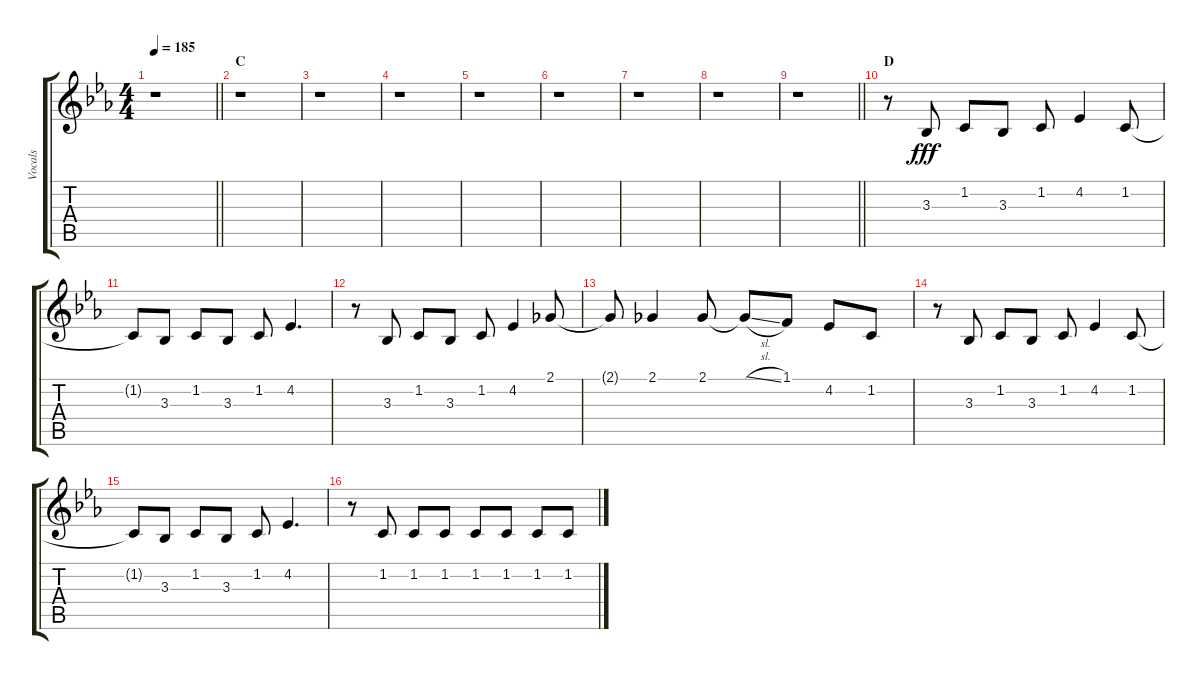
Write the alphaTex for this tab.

\track ("Vocals" "Vocals") {instrument voiceoohs}
\staff {score tabs}
\tuning (E4 B3 G3 D3 A2 E2) {hide}
\ts (4 4)
\tempo 185
\clef g2
\barLineRight lightlight
\ks eb
r.1{dy fff} |
\section ("" "C")
r.1 |
r.1 |
r.1 |
r.1 |
r.1 |
r.1 |
r.1 |
\barLineRight lightlight
r.1 |
\section ("" "D")
r.8 3.3.8 1.2.8 3.3.8 1.2.8 4.2.4 1.2.8 |
1.2{t}.8 3.3.8 1.2.8 3.3.8 1.2.8 4.2.4{d} |
r.8 3.3.8 1.2.8 3.3.8 1.2.8 4.2.4 2.1.8 |
2.1{t}.8 2.1.4 2.1.8 2.1{sl t}.8 1.1.8 4.2.8 1.2.8 |
r.8 3.3.8 1.2.8 3.3.8 1.2.8 4.2.4 1.2.8 |
1.2{t}.8 3.3.8 1.2.8 3.3.8 1.2.8 4.2.4{d} |
r.8 1.2.8 1.2.8 1.2.8 1.2.8 1.2.8 1.2.8 1.2.8
